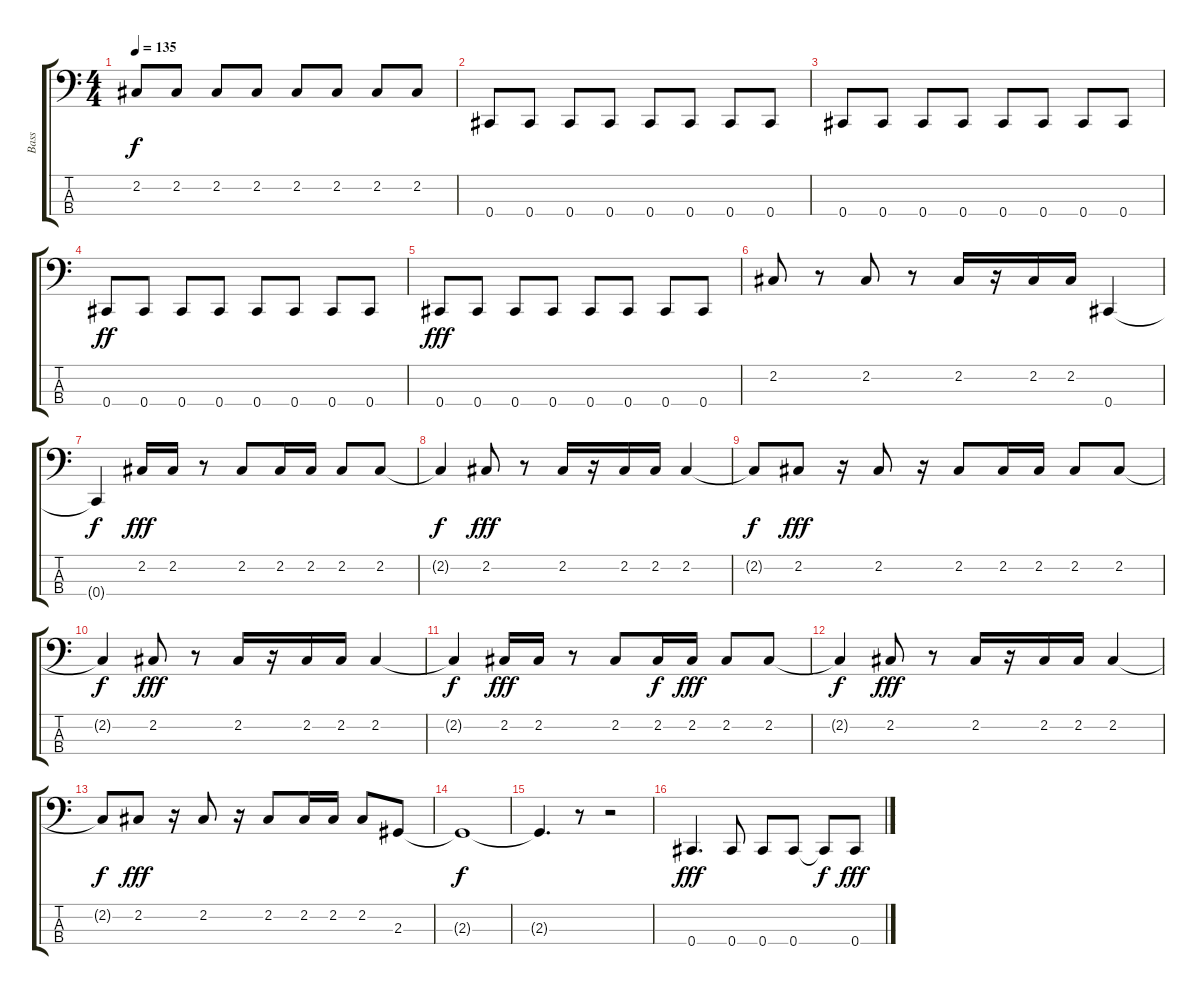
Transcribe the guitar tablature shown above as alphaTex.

\track ("Bass" "Bass") {instrument electricbasspick}
\staff {score tabs}
\tuning (E2 B1 Gb1 Db1) {hide}
\ts (4 4)
\tempo 135
\clef f4
\ks c
2.2.8{dy f} 2.2.8 2.2.8 2.2.8 2.2.8 2.2.8 2.2.8 2.2.8 |
0.4.8 0.4.8 0.4.8 0.4.8 0.4.8 0.4.8 0.4.8 0.4.8 |
0.4.8 0.4.8 0.4.8 0.4.8 0.4.8 0.4.8 0.4.8 0.4.8 |
0.4.8{dy ff} 0.4.8 0.4.8 0.4.8 0.4.8 0.4.8 0.4.8 0.4.8 |
0.4.8{dy fff} 0.4.8 0.4.8 0.4.8 0.4.8 0.4.8 0.4.8 0.4.8 |
2.2.8 r.8 2.2.8 r.8 2.2.16 r.16 2.2.16 2.2.16 0.4.4 |
0.4{t}.4{dy f} 2.2.16{dy fff} 2.2.16 r.8 2.2.8 2.2.16 2.2.16 2.2.8 2.2.8 |
2.2{t}.4{dy f} 2.2.8{dy fff} r.8 2.2.16 r.16 2.2.16 2.2.16 2.2.4 |
2.2{t}.8{dy f} 2.2.8{dy fff} r.16 2.2.8 r.16 2.2.8 2.2.16 2.2.16 2.2.8 2.2.8 |
2.2{t}.4{dy f} 2.2.8{dy fff} r.8 2.2.16 r.16 2.2.16 2.2.16 2.2.4 |
2.2{t}.4{dy f} 2.2.16{dy fff} 2.2.16 r.8 2.2.8 2.2.16{dy f} 2.2.16{dy fff} 2.2.8 2.2.8 |
2.2{t}.4{dy f} 2.2.8{dy fff} r.8 2.2.16 r.16 2.2.16 2.2.16 2.2.4 |
2.2{t}.8{dy f} 2.2.8{dy fff} r.16 2.2.8 r.16 2.2.8 2.2.16 2.2.16 2.2.8 2.3.8 |
2.3{t}.1{dy f} |
2.3{t}.4{d} r.8 r.2 |
0.4.4{d dy fff} 0.4.8 0.4.8 0.4.8 0.4{t}.8{dy f} 0.4.8{dy fff}
